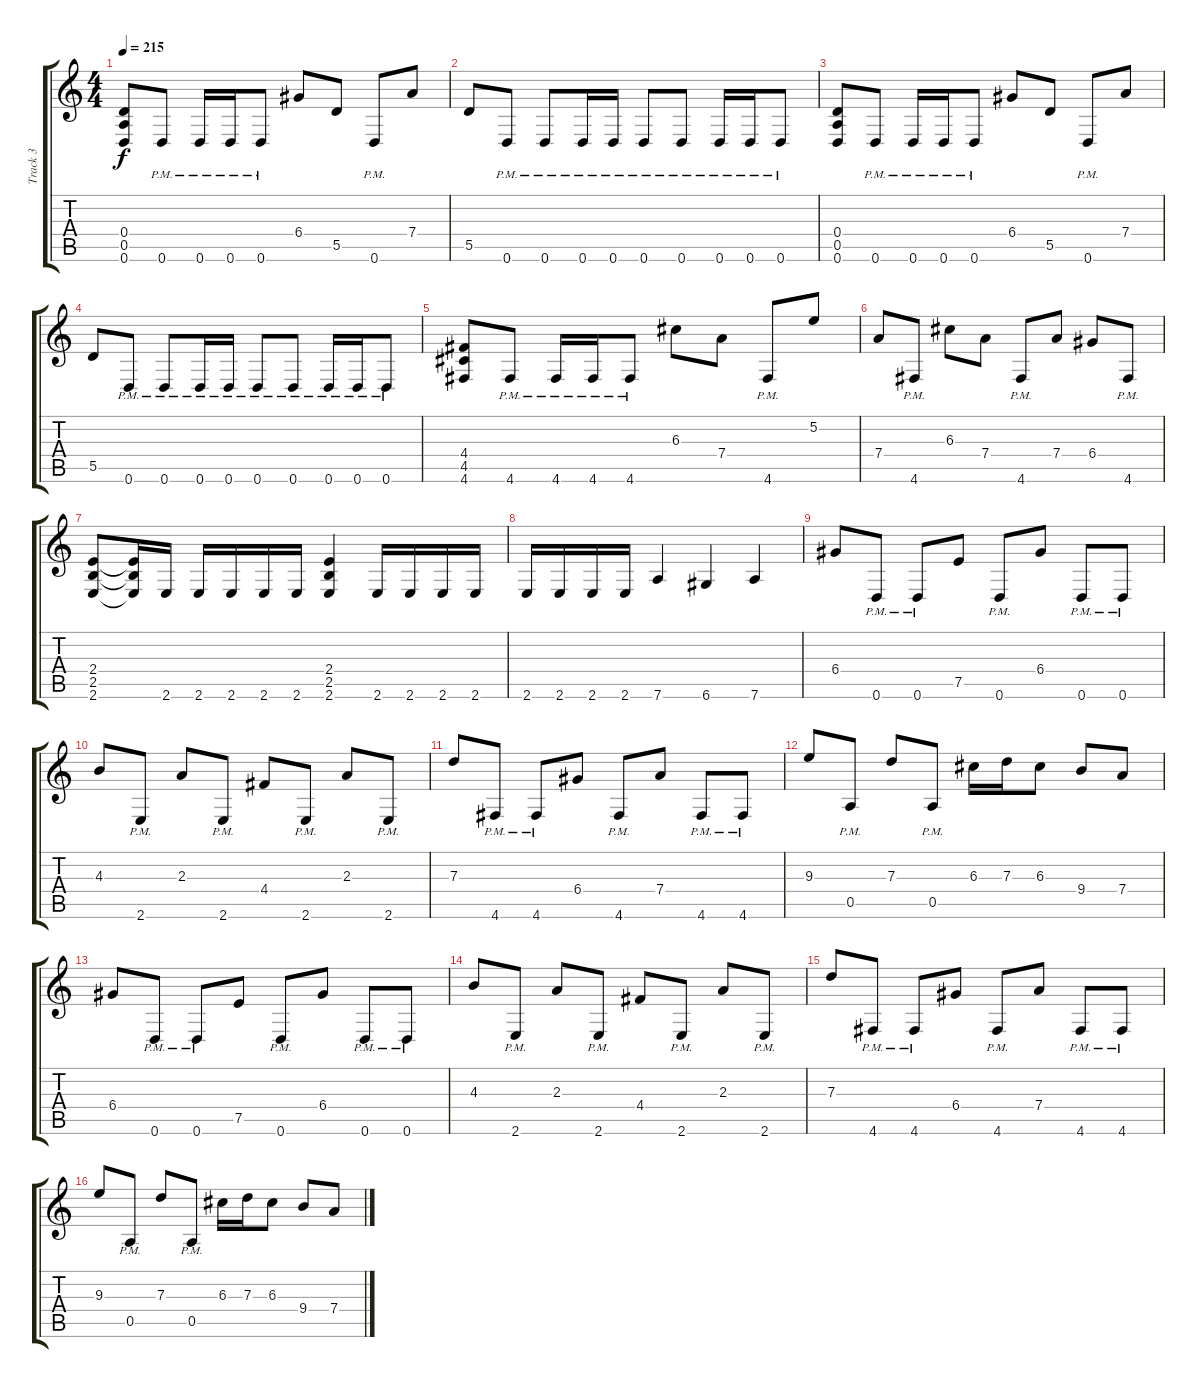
\track ("Track 3" "Track 3") {instrument distortionguitar}
\staff {score tabs}
\tuning (E4 B3 G3 D3 A2 D2) {hide}
\ts (4 4)
\tempo 215
\clef g2
\ks c
(0.4 0.5 0.6).8{dy f} 0.6{pm}.8 0.6{pm}.16 0.6{pm}.16 0.6{pm}.8 6.4.8 5.5.8 0.6{pm}.8 7.4.8 |
5.5.8 0.6{pm}.8 0.6{pm}.8 0.6{pm}.16 0.6{pm}.16 0.6{pm}.8 0.6{pm}.8 0.6{pm}.16 0.6{pm}.16 0.6{pm}.8 |
(0.4 0.5 0.6).8 0.6{pm}.8 0.6{pm}.16 0.6{pm}.16 0.6{pm}.8 6.4.8 5.5.8 0.6{pm}.8 7.4.8 |
5.5.8 0.6{pm}.8 0.6{pm}.8 0.6{pm}.16 0.6{pm}.16 0.6{pm}.8 0.6{pm}.8 0.6{pm}.16 0.6{pm}.16 0.6{pm}.8 |
(4.4 4.5 4.6).8 4.6{pm}.8 4.6{pm}.16 4.6{pm}.16 4.6{pm}.8 6.3.8 7.4.8 4.6{pm}.8 5.2.8 |
7.4.8 4.6{pm}.8 6.3.8 7.4.8 4.6{pm}.8 7.4.8 6.4.8 4.6{pm}.8 |
(2.4 2.5 2.6).8 (2.4{t} 2.5{t} 2.6{t}).16 2.6.16 2.6.16 2.6.16 2.6.16 2.6.16 (2.4 2.5 2.6).4 2.6.16 2.6.16 2.6.16 2.6.16 |
2.6.16 2.6.16 2.6.16 2.6.16 7.6.4 6.6.4 7.6.4 |
6.4.8 0.6{pm}.8 0.6{pm}.8 7.5.8 0.6{pm}.8 6.4.8 0.6{pm}.8 0.6{pm}.8 |
4.3.8 2.6{pm}.8 2.3.8 2.6{pm}.8 4.4.8 2.6{pm}.8 2.3.8 2.6{pm}.8 |
7.3.8 4.6{pm}.8 4.6{pm}.8 6.4.8 4.6{pm}.8 7.4.8 4.6{pm}.8 4.6{pm}.8 |
9.3.8 0.5{pm}.8 7.3.8 0.5{pm}.8 6.3.16 7.3.16 6.3.8 9.4.8 7.4.8 |
6.4.8 0.6{pm}.8 0.6{pm}.8 7.5.8 0.6{pm}.8 6.4.8 0.6{pm}.8 0.6{pm}.8 |
4.3.8 2.6{pm}.8 2.3.8 2.6{pm}.8 4.4.8 2.6{pm}.8 2.3.8 2.6{pm}.8 |
7.3.8 4.6{pm}.8 4.6{pm}.8 6.4.8 4.6{pm}.8 7.4.8 4.6{pm}.8 4.6{pm}.8 |
9.3.8 0.5{pm}.8 7.3.8 0.5{pm}.8 6.3.16 7.3.16 6.3.8 9.4.8 7.4.8
